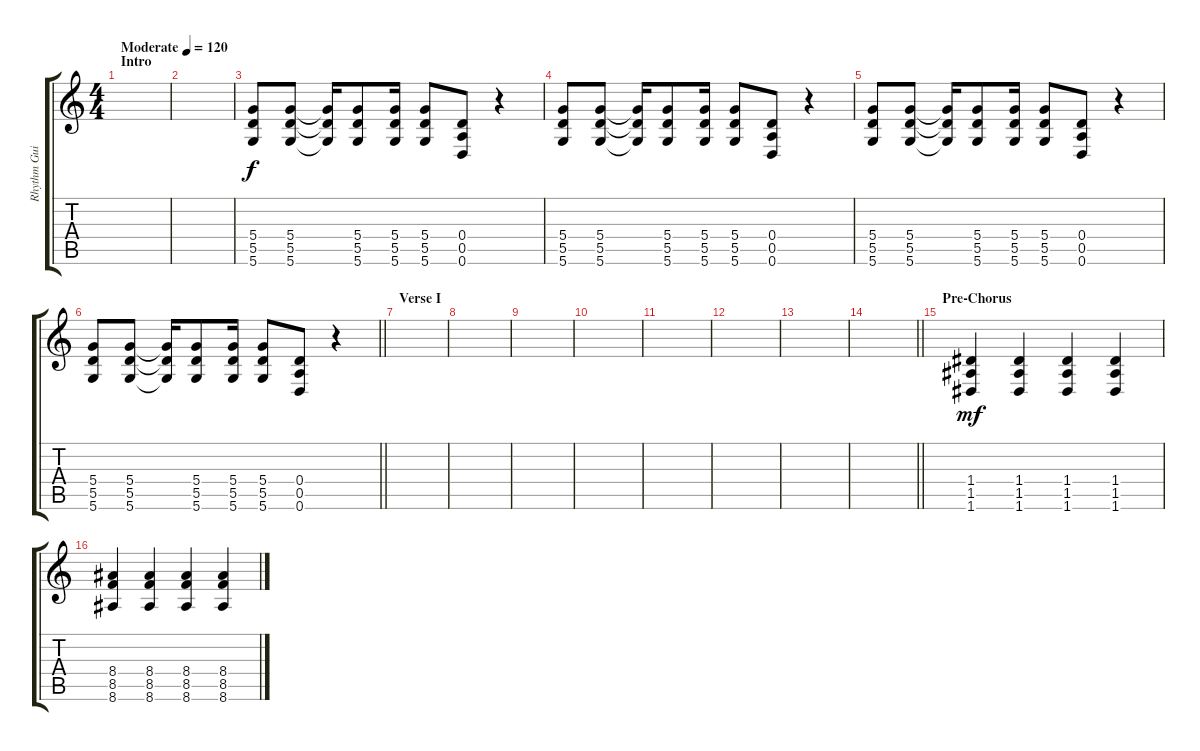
\track ("Rhythm Guitar II" "Rhythm Gui") {instrument distortionguitar}
\staff {score tabs}
\tuning (E4 B3 G3 D3 A2 D2) {hide}
\ts (4 4)
\section ("" "Intro")
\tempo (120 "Moderate")
\clef g2
\ks c
|
|
(5.4 5.5 5.6).8 (5.4 5.5 5.6).8 (5.4{t} 5.5{t} 5.6{t}).16 (5.4 5.5 5.6).8 (5.4 5.5 5.6).16 (5.4 5.5 5.6).8 (0.4 0.5 0.6).8 r.4 |
(5.4 5.5 5.6).8 (5.4 5.5 5.6).8 (5.4{t} 5.5{t} 5.6{t}).16 (5.4 5.5 5.6).8 (5.4 5.5 5.6).16 (5.4 5.5 5.6).8 (0.4 0.5 0.6).8 r.4 |
(5.4 5.5 5.6).8 (5.4 5.5 5.6).8 (5.4{t} 5.5{t} 5.6{t}).16 (5.4 5.5 5.6).8 (5.4 5.5 5.6).16 (5.4 5.5 5.6).8 (0.4 0.5 0.6).8 r.4 |
\barLineRight lightlight
(5.4 5.5 5.6).8 (5.4 5.5 5.6).8 (5.4{t} 5.5{t} 5.6{t}).16 (5.4 5.5 5.6).8 (5.4 5.5 5.6).16 (5.4 5.5 5.6).8 (0.4 0.5 0.6).8 r.4 |
\section ("" "Verse I")
|
|
|
|
|
|
|
\barLineRight lightlight
|
\section ("" "Pre-Chorus")
(1.4 1.5 1.6).4{dy mf} (1.4 1.5 1.6).4 (1.4 1.5 1.6).4 (1.4 1.5 1.6).4 |
(8.4 8.5 8.6).4 (8.4 8.5 8.6).4 (8.4 8.5 8.6).4 (8.4 8.5 8.6).4
